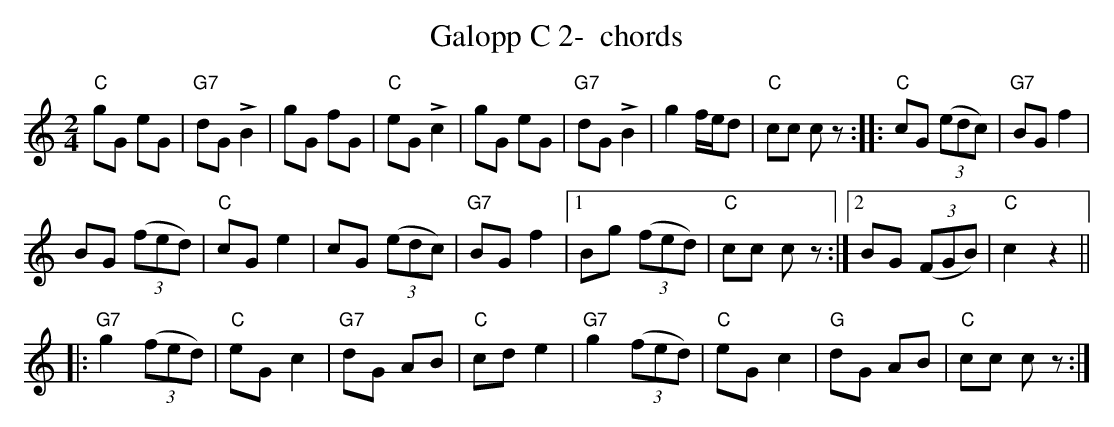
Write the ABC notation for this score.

X:1
T:Galopp C 2-  chords
M:2/4
L:1/8
K:Cmaj%%MIDI gchordon
"C"gG eG | "G7"dG !>!B2 | gG fG | "C"eG !>!c2 | gG eG | "G7"dG !>!B2 | g2 f/2e/2d | "C"cc cz :: "C"cG ((3edc) | "G7"BG f2 |
BG ((3fed) | "C"cG e2 | cG ((3edc) | "G7"BG f2 |1 Bg ((3fed) | "C"cc cz :|2 BG ((3FGB) | "C"c2z2 ||
|: "G7"g2 ((3fed) | "C"eG c2 | "G7"dG AB | "C"cd e2 | "G7"g2 ((3fed) | "C"eG c2 | "G"dG AB | "C"cc cz :|
